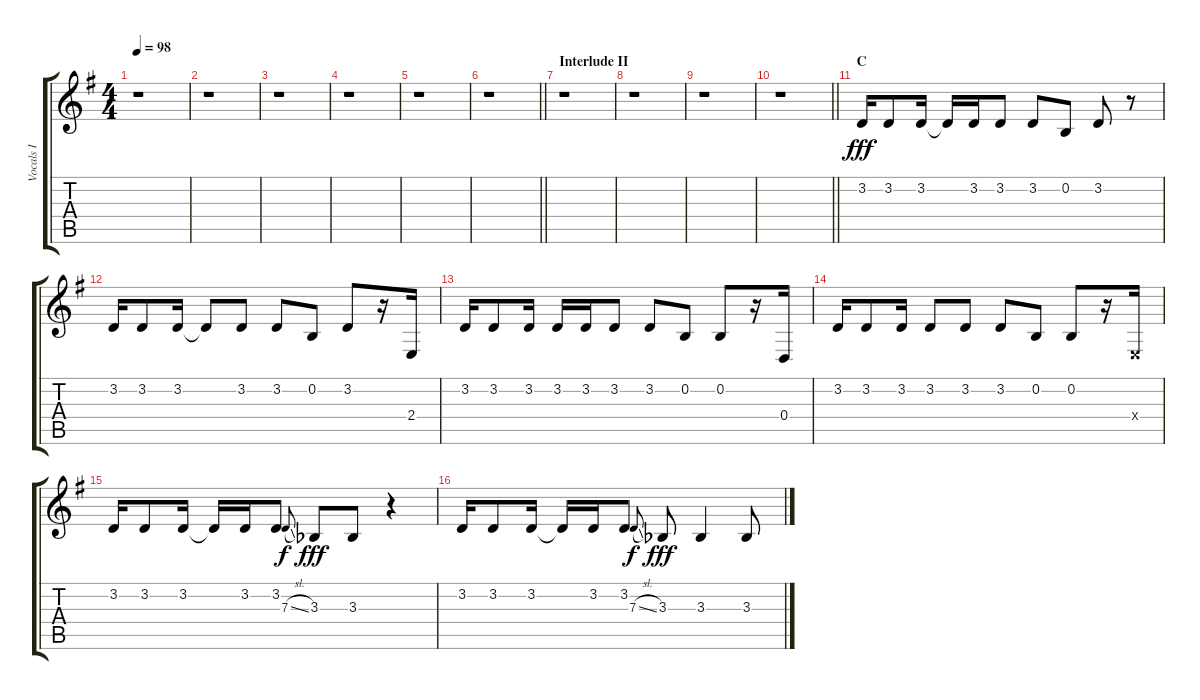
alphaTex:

\track ("Vocals I" "Vocals I") {instrument voiceoohs}
\staff {score tabs}
\tuning (E4 B3 G3 D3 A2 E2) {hide}
\ts (4 4)
\tempo 98
\clef g2
\ks g
r.1{dy fff} |
r.1 |
r.1 |
r.1 |
r.1 |
\barLineRight lightlight
r.1 |
\section ("" "Interlude II")
r.1 |
r.1 |
r.1 |
\barLineRight lightlight
r.1 |
\section ("" "C")
3.2.16 3.2.8 3.2.16 3.2{t}.16 3.2.16 3.2.8 3.2.8 0.2.8 3.2.8 r.8 |
3.2.16 3.2.8 3.2.16 3.2{t}.8 3.2.8 3.2.8 0.2.8 3.2.8 r.16 2.4.16 |
3.2.16 3.2.8 3.2.16 3.2.16 3.2.16 3.2.8 3.2.8 0.2.8 0.2.8 r.16 0.4.16 |
3.2.16 3.2.8 3.2.16 3.2.8 3.2.8 3.2.8 0.2.8 0.2.8 r.16 2.4{x}.16 |
3.2.16 3.2.8 3.2.16 3.2{t}.16 3.2.16 3.2.8 7.3{sl}.8{gr onbeat dy f} 3.3{acc b}.8{dy fff} 3.3{acc b}.8 r.4 |
3.2.16 3.2.8 3.2.16 3.2{t}.16 3.2.16 3.2.8 7.3{sl}.8{gr onbeat dy f} 3.3{acc b}.8{dy fff} 3.3{acc b}.4 3.3{acc b}.8
